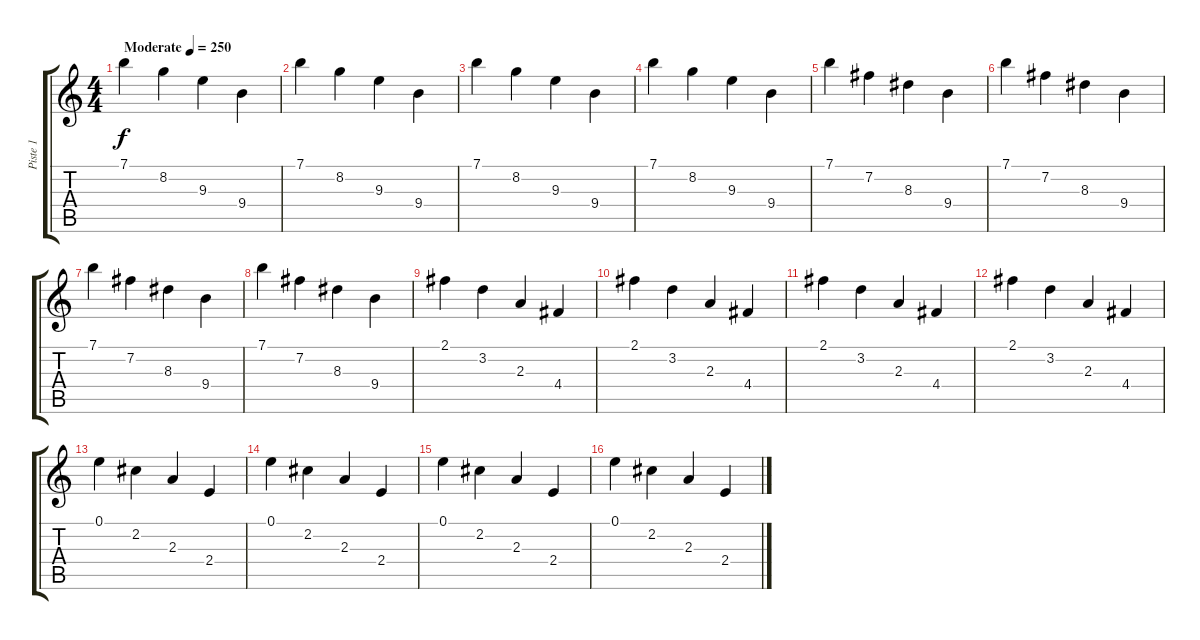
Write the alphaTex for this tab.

\track ("Piste 1" "Piste 1") {instrument electricguitarclean}
\staff {score tabs}
\tuning (E4 B3 G3 D3 A2 E2) {hide}
\ts (4 4)
\tempo (250 "Moderate")
\clef g2
\ks c
7.1.4{dy f instrument electricguitarclean} 8.2.4 9.3.4 9.4.4 |
7.1.4 8.2.4 9.3.4 9.4.4 |
7.1.4 8.2.4 9.3.4 9.4.4 |
7.1.4 8.2.4 9.3.4 9.4.4 |
7.1.4 7.2.4 8.3.4 9.4.4 |
7.1.4 7.2.4 8.3.4 9.4.4 |
7.1.4 7.2.4 8.3.4 9.4.4 |
7.1.4 7.2.4 8.3.4 9.4.4 |
2.1.4 3.2.4 2.3.4 4.4.4 |
2.1.4 3.2.4 2.3.4 4.4.4 |
2.1.4 3.2.4 2.3.4 4.4.4 |
2.1.4 3.2.4 2.3.4 4.4.4 |
0.1.4 2.2.4 2.3.4 2.4.4 |
0.1.4 2.2.4 2.3.4 2.4.4 |
0.1.4 2.2.4 2.3.4 2.4.4 |
0.1.4 2.2.4 2.3.4 2.4.4
